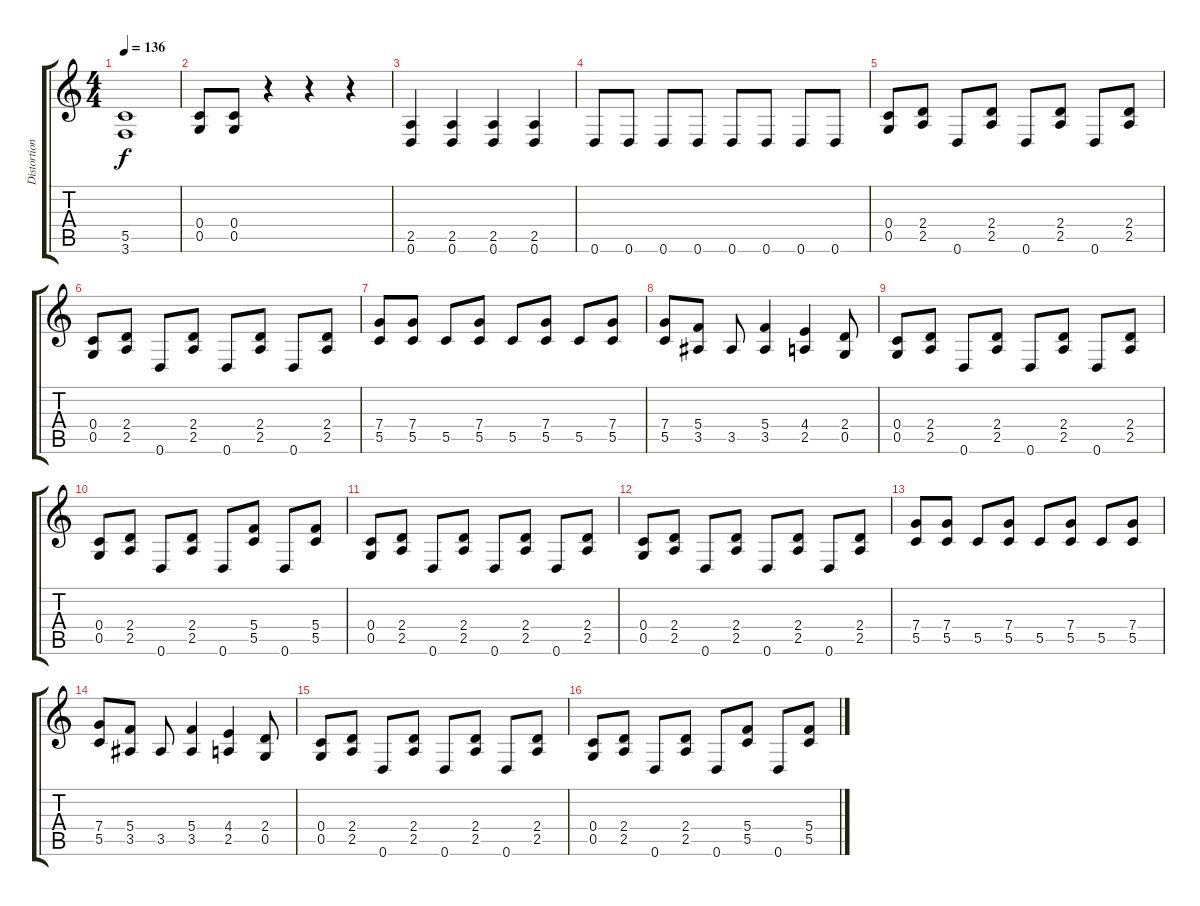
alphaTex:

\track ("Distortion Guitar " "Distortion") {instrument distortionguitar}
\staff {score tabs}
\tuning (D4 A3 F3 C3 G2 D2) {hide}
\ts (4 4)
\tempo 136
\clef g2
\ks c
(5.5 3.6).1{dy f} |
(0.4 0.5).8 (0.4 0.5).8 r.4 r.4 r.4 |
(2.5 0.6).4{volume 13} (2.5 0.6).4 (2.5 0.6).4 (2.5 0.6).4 |
0.6.8 0.6.8 0.6.8 0.6.8 0.6.8 0.6.8 0.6.8 0.6.8 |
(0.4 0.5).8 (2.4 2.5).8 0.6.8 (2.4 2.5).8 0.6.8 (2.4 2.5).8 0.6.8 (2.4 2.5).8 |
(0.4 0.5).8 (2.4 2.5).8 0.6.8 (2.4 2.5).8 0.6.8 (2.4 2.5).8 0.6.8 (2.4 2.5).8 |
(7.4 5.5).8 (7.4 5.5).8 5.5.8 (7.4 5.5).8 5.5.8 (7.4 5.5).8 5.5.8 (7.4 5.5).8 |
(7.4 5.5).8 (5.4 3.5).8 3.5.8 (5.4 3.5).4 (4.4 2.5).4 (2.4 0.5).8 |
(0.4 0.5).8 (2.4 2.5).8 0.6.8 (2.4 2.5).8 0.6.8 (2.4 2.5).8 0.6.8 (2.4 2.5).8 |
(0.4 0.5).8 (2.4 2.5).8 0.6.8 (2.4 2.5).8 0.6.8 (5.4 5.5).8 0.6.8 (5.4 5.5).8 |
(0.4 0.5).8 (2.4 2.5).8 0.6.8 (2.4 2.5).8 0.6.8 (2.4 2.5).8 0.6.8 (2.4 2.5).8 |
(0.4 0.5).8 (2.4 2.5).8 0.6.8 (2.4 2.5).8 0.6.8 (2.4 2.5).8 0.6.8 (2.4 2.5).8 |
(7.4 5.5).8 (7.4 5.5).8 5.5.8 (7.4 5.5).8 5.5.8 (7.4 5.5).8 5.5.8 (7.4 5.5).8 |
(7.4 5.5).8 (5.4 3.5).8 3.5.8 (5.4 3.5).4 (4.4 2.5).4 (2.4 0.5).8 |
(0.4 0.5).8 (2.4 2.5).8 0.6.8 (2.4 2.5).8 0.6.8 (2.4 2.5).8 0.6.8 (2.4 2.5).8 |
(0.4 0.5).8 (2.4 2.5).8 0.6.8 (2.4 2.5).8 0.6.8 (5.4 5.5).8 0.6.8 (5.4 5.5).8
